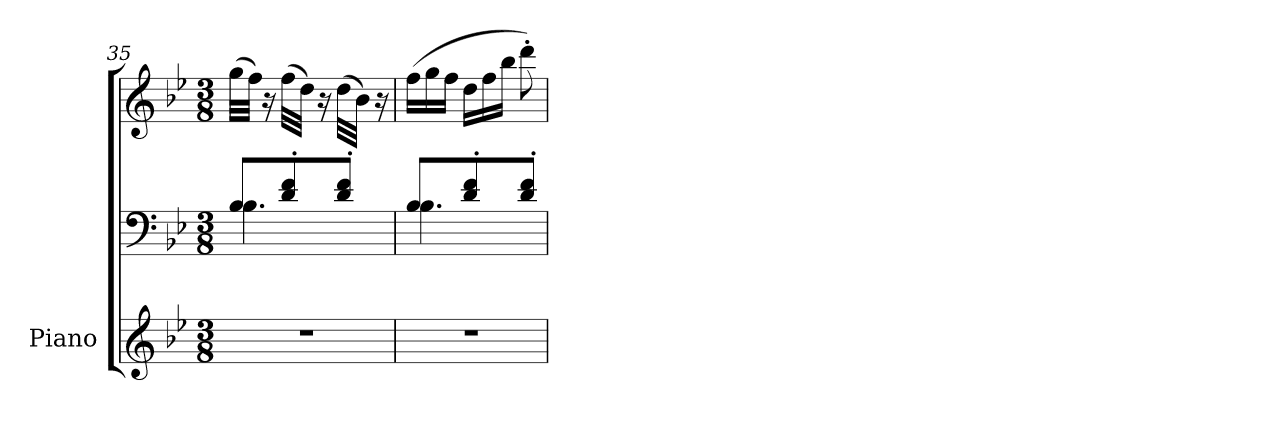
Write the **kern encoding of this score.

**kern	**kern	**kern
*part1	*part1	*part1
*staff3	*staff2	*staff1
*I"Piano	*	*
*I'Pno	*	*
*clefG2	*clefF4	*clefG2
*k[b-e-]	*k[b-e-]	*k[b-e-]
*M3/8	*M3/8	*M3/8
=35	=35	=35
*	*^	*
!	!	!LO:N:head=solid	!
4.r	8B-/L	4.B-\	(>32gg\LLL
.	.	.	32ff\JJJ)
.	.	.	16r
.	8d/'< 8f/'<	.	(>32ff\LLL
.	.	.	32dd\JJJ)
.	.	.	16r
.	8d/'< 8f/'<J	.	(>32dd\LLL
.	.	.	32b-\JJJ)
.	.	.	16r
=36	=36	=36	=36
!	!	!LO:N:head=solid	!
*	*	*	*Xtuplet
4.r	8B-/L	4.B-\	(>24ff\LL
.	.	.	24gg\
.	.	.	24ff\JJ
.	8d/'< 8f/'<	.	24dd\LL
.	.	.	24ff\
.	.	.	24bb-\JJ
.	8d/'< 8f/'<J	.	8ddd'\)
*	*v	*v	*
=	=	=
*-	*-	*-
